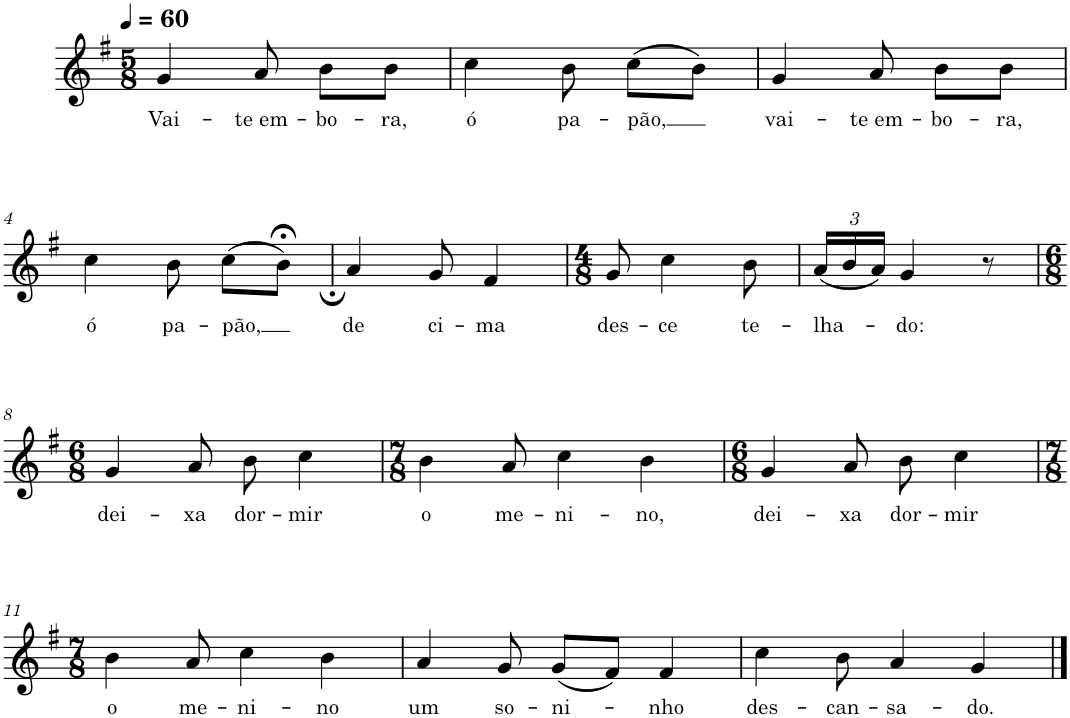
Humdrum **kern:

**kern	**text
*part1	*part1
*staff1	*staff1
*I"Voice, Voice	*
*I'Vo.	*
*clefG2	*
*k[f#]	*
*M5/8	*
*MM60	*
=1	=1
!	!LO:LY:b
4g/	Vai-
!	!LO:LY:b
8a/	-te em-
!	!LO:LY:b
8b\L	-bo-
!	!LO:LY:b
8b\J	-ra,
=2	=2
!	!LO:LY:b
4cc\	ó
!	!LO:LY:b
8b\	pa-
!	!LO:LY:b
(8cc\L	-pão,
8b\J)	.
=3	=3
!	!LO:LY:b
4g/	vai-
!	!LO:LY:b
8a/	-te em-
!	!LO:LY:b
8b\L	-bo-
!	!LO:LY:b
8b\J	-ra,
!!LO:LB:g=z
=4	=4
!	!LO:LY:b
4cc\	ó
!	!LO:LY:b
8b\	pa-
!	!LO:LY:b
(8cc\L	-pão,
8b;<\J)	.
=5	=5
!	!LO:LY:b
4a/	de
!	!LO:LY:b
8g/	ci-
!	!LO:LY:b
4f#/	-ma
=6	=6
*M4/8	*
!	!LO:LY:b
8g/	des-
!	!LO:LY:b
4cc\	-ce
!	!LO:LY:b
8b\	te-
=7	=7
*Xbrackettup	*
!	!LO:LY:b
(24a/LL	-lha-
24b/	.
24a/JJ)	.
!	!LO:LY:b
4g/	-do:
8r	.
!!LO:LB:g=z
=8	=8
*M6/8	*
!	!LO:LY:b
4g/	dei-
!	!LO:LY:b
8a/	xa
!	!LO:LY:b
8b\	dor-
!	!LO:LY:b
4cc\	-mir
=9	=9
*M7/8	*
!	!LO:LY:b
4b\	o
!	!LO:LY:b
8a/	me-
!	!LO:LY:b
4cc\	-ni-
!	!LO:LY:b
4b\	-no,
=10	=10
*M6/8	*
!	!LO:LY:b
4g/	dei-
!	!LO:LY:b
8a/	-xa
!	!LO:LY:b
8b\	dor-
!	!LO:LY:b
4cc\	-mir
!!LO:LB:g=z
=11	=11
*M7/8	*
!	!LO:LY:b
4b\	o
!	!LO:LY:b
8a/	me-
!	!LO:LY:b
4cc\	-ni-
!	!LO:LY:b
4b\	-no
=12	=12
!	!LO:LY:b
4a/	um
!	!LO:LY:b
8g/	so-
!	!LO:LY:b
(8g/L	-ni-
8f#/J)	.
!	!LO:LY:b
4f#/	-nho
=13	=13
!	!LO:LY:b
4cc\	des-
!	!LO:LY:b
8b\	-can-
!	!LO:LY:b
4a/	-sa-
!	!LO:LY:b
4g/	-do.
==	==
*-	*-
